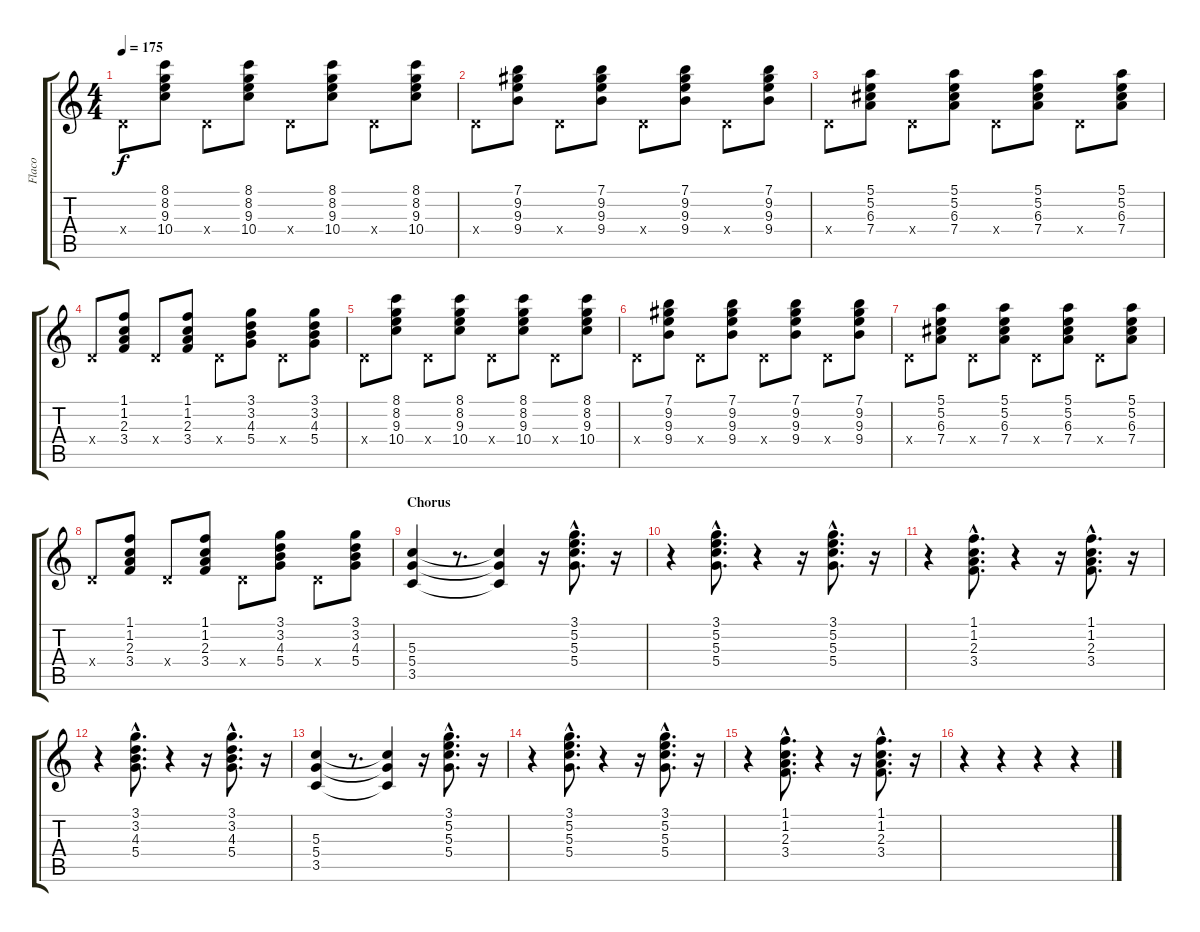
\track ("Flaco" "Flaco") {instrument acousticguitarnylon}
\staff {score tabs}
\tuning (E4 B3 G3 D3 A2 E2) {hide}
\ts (4 4)
\section ("" "")
\tempo 175
\clef g2
\ks c
0.4{x}.8{dy f} (8.1 8.2 9.3 10.4).8 0.4{x}.8 (8.1 8.2 9.3 10.4).8 0.4{x}.8 (8.1 8.2 9.3 10.4).8 0.4{x}.8 (8.1 8.2 9.3 10.4).8 |
0.4{x}.8 (7.1 9.2 9.3 9.4).8 0.4{x}.8 (7.1 9.2 9.3 9.4).8 0.4{x}.8 (7.1 9.2 9.3 9.4).8 0.4{x}.8 (7.1 9.2 9.3 9.4).8 |
0.4{x}.8 (5.1 5.2 6.3 7.4).8 0.4{x}.8 (5.1 5.2 6.3 7.4).8 0.4{x}.8 (5.1 5.2 6.3 7.4).8 0.4{x}.8 (5.1 5.2 6.3 7.4).8 |
0.4{x}.8 (1.1 1.2 2.3 3.4).8 0.4{x}.8 (1.1 1.2 2.3 3.4).8 0.4{x}.8 (3.1 3.2 4.3 5.4).8 0.4{x}.8 (3.1 3.2 4.3 5.4).8 |
0.4{x}.8 (8.1 8.2 9.3 10.4).8 0.4{x}.8 (8.1 8.2 9.3 10.4).8 0.4{x}.8 (8.1 8.2 9.3 10.4).8 0.4{x}.8 (8.1 8.2 9.3 10.4).8 |
0.4{x}.8 (7.1 9.2 9.3 9.4).8 0.4{x}.8 (7.1 9.2 9.3 9.4).8 0.4{x}.8 (7.1 9.2 9.3 9.4).8 0.4{x}.8 (7.1 9.2 9.3 9.4).8 |
0.4{x}.8 (5.1 5.2 6.3 7.4).8 0.4{x}.8 (5.1 5.2 6.3 7.4).8 0.4{x}.8 (5.1 5.2 6.3 7.4).8 0.4{x}.8 (5.1 5.2 6.3 7.4).8 |
0.4{x}.8 (1.1 1.2 2.3 3.4).8 0.4{x}.8 (1.1 1.2 2.3 3.4).8 0.4{x}.8 (3.1 3.2 4.3 5.4).8 0.4{x}.8 (3.1 3.2 4.3 5.4).8 |
\section ("" "Chorus")
(5.3 5.4 3.5).4{volume 8 instrument distortionguitar} r.8{d} (5.3{t} 5.4{t} 3.5{t}).4 r.16 (3.1{hac} 5.2{hac} 5.3{hac} 5.4{hac}).8{d} r.16 |
r.4 (3.1{hac} 5.2{hac} 5.3{hac} 5.4{hac}).8{d} r.4 r.16 (3.1{hac} 5.2{hac} 5.3{hac} 5.4{hac}).8{d} r.16 |
r.4 (1.1{hac} 1.2{hac} 2.3{hac} 3.4{hac}).8{d} r.4 r.16 (1.1{hac} 1.2{hac} 2.3{hac} 3.4{hac}).8{d} r.16 |
r.4 (3.1{hac} 3.2{hac} 4.3{hac} 5.4{hac}).8{d} r.4 r.16 (3.1{hac} 3.2{hac} 4.3{hac} 5.4{hac}).8{d} r.16 |
(5.3 5.4 3.5).4 r.8{d} (5.3{t} 5.4{t} 3.5{t}).4 r.16 (3.1{hac} 5.2{hac} 5.3{hac} 5.4{hac}).8{d} r.16 |
r.4 (3.1{hac} 5.2{hac} 5.3{hac} 5.4{hac}).8{d} r.4 r.16 (3.1{hac} 5.2{hac} 5.3{hac} 5.4{hac}).8{d} r.16 |
r.4 (1.1{hac} 1.2{hac} 2.3{hac} 3.4{hac}).8{d} r.4 r.16 (1.1{hac} 1.2{hac} 2.3{hac} 3.4{hac}).8{d} r.16 |
r.4 r.4 r.4 r.4
